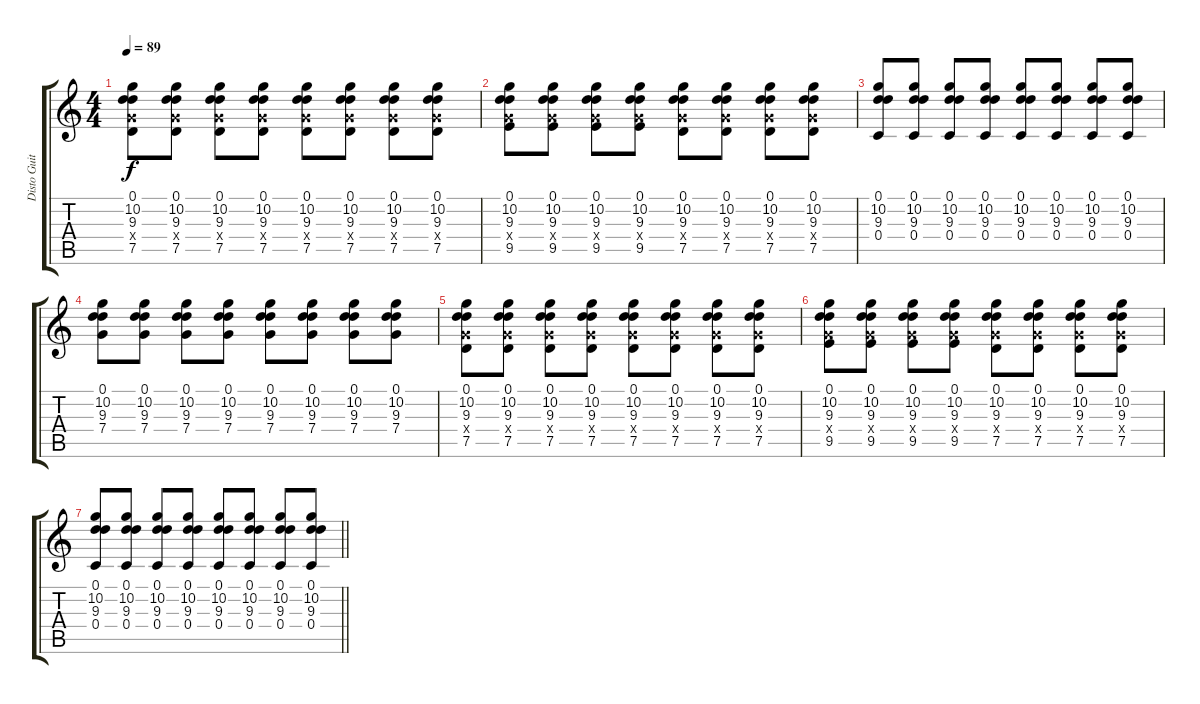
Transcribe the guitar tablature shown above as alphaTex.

\track ("Disto Guitar 1" "Disto Guit") {instrument overdrivenguitar}
\staff {score tabs}
\tuning (D4 A3 F3 C3 G2 D2) {hide}
\ts (4 4)
\tempo 89
\clef g2
\ks c
(0.1 10.2 9.3 7.4{x} 7.5).8{dy f} (0.1 10.2 9.3 7.4{x} 7.5).8 (0.1 10.2 9.3 7.4{x} 7.5).8 (0.1 10.2 9.3 7.4{x} 7.5).8 (0.1 10.2 9.3 7.4{x} 7.5).8 (0.1 10.2 9.3 7.4{x} 7.5).8 (0.1 10.2 9.3 7.4{x} 7.5).8 (0.1 10.2 9.3 7.4{x} 7.5).8 |
(0.1 10.2 9.3 7.4{x} 9.5).8 (0.1 10.2 9.3 7.4{x} 9.5).8 (0.1 10.2 9.3 7.4{x} 9.5).8 (0.1 10.2 9.3 7.4{x} 9.5).8 (0.1 10.2 9.3 7.4{x} 7.5).8 (0.1 10.2 9.3 7.4{x} 7.5).8 (0.1 10.2 9.3 7.4{x} 7.5).8 (0.1 10.2 9.3 7.4{x} 7.5).8 |
(0.1 10.2 9.3 0.4).8 (0.1 10.2 9.3 0.4).8 (0.1 10.2 9.3 0.4).8 (0.1 10.2 9.3 0.4).8 (0.1 10.2 9.3 0.4).8 (0.1 10.2 9.3 0.4).8 (0.1 10.2 9.3 0.4).8 (0.1 10.2 9.3 0.4).8 |
(0.1 10.2 9.3 7.4).8 (0.1 10.2 9.3 7.4).8 (0.1 10.2 9.3 7.4).8 (0.1 10.2 9.3 7.4).8 (0.1 10.2 9.3 7.4).8 (0.1 10.2 9.3 7.4).8 (0.1 10.2 9.3 7.4).8 (0.1 10.2 9.3 7.4).8 |
(0.1 10.2 9.3 7.4{x} 7.5).8 (0.1 10.2 9.3 7.4{x} 7.5).8 (0.1 10.2 9.3 7.4{x} 7.5).8 (0.1 10.2 9.3 7.4{x} 7.5).8 (0.1 10.2 9.3 7.4{x} 7.5).8 (0.1 10.2 9.3 7.4{x} 7.5).8 (0.1 10.2 9.3 7.4{x} 7.5).8 (0.1 10.2 9.3 7.4{x} 7.5).8 |
(0.1 10.2 9.3 7.4{x} 9.5).8 (0.1 10.2 9.3 7.4{x} 9.5).8 (0.1 10.2 9.3 7.4{x} 9.5).8 (0.1 10.2 9.3 7.4{x} 9.5).8 (0.1 10.2 9.3 7.4{x} 7.5).8 (0.1 10.2 9.3 7.4{x} 7.5).8 (0.1 10.2 9.3 7.4{x} 7.5).8 (0.1 10.2 9.3 7.4{x} 7.5).8 |
\barLineRight lightlight
(0.1 10.2 9.3 0.4).8 (0.1 10.2 9.3 0.4).8 (0.1 10.2 9.3 0.4).8 (0.1 10.2 9.3 0.4).8 (0.1 10.2 9.3 0.4).8 (0.1 10.2 9.3 0.4).8 (0.1 10.2 9.3 0.4).8 (0.1 10.2 9.3 0.4).8
